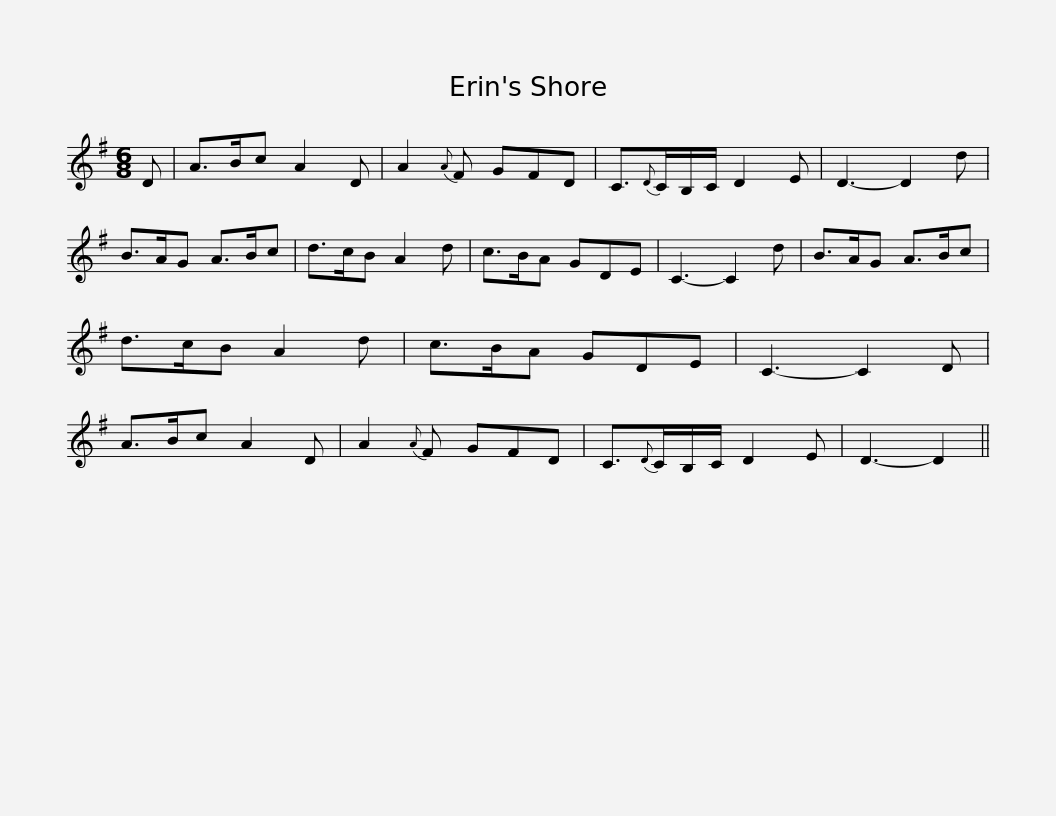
X:1
L:1/8
M:6/8
I:linebreak $
K:G
V:1 treble
V:1
 D | A>Bc A2 D | A2{A} F GFD | C3/2{D}C/B,/C/ D2 E | D3- D2 d | %5
 B>AG A>Bc | d>cB A2 d |$ c>BA GDE | C3- C2 d | B>AG A>Bc | %10
 d>cB A2 d | c>BA GDE | C3- C2 D | A>Bc A2 D | A2{A} F GFD |$ %15
 C3/2{D}C/B,/C/ D2 E | D3- D2 || %17
